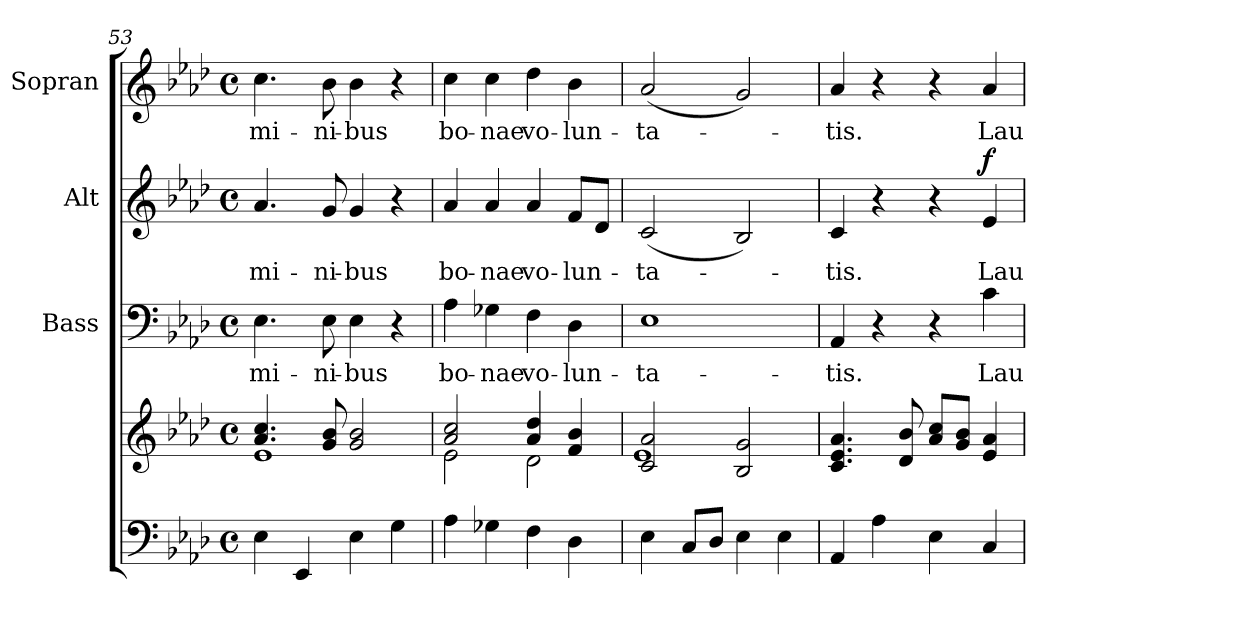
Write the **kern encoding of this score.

**kern	**kern	**kern	**text	**kern	**text	**dynam	**kern	**text
*part4	*part4	*part3	*part3	*part2	*part2	*part2	*part1	*part1
*staff5	*staff4	*staff3	*staff3	*staff2	*staff2	*staff2	*staff1	*staff1
*	*	*I"Bass	*	*I"Alt	*	*	*I"Sopran	*
*	*	*I'B.	*	*I'A.	*	*	*I'S.	*
!!LO:LB:g=z
*clefF4	*clefG2	*clefF4	*	*clefG2	*	*	*clefG2	*
*k[b-e-a-d-]	*k[b-e-a-d-]	*k[b-e-a-d-]	*	*k[b-e-a-d-]	*	*	*k[b-e-a-d-]	*
*A-:	*A-:	*A-:	*	*A-:	*	*	*A-:	*
*M4/4	*M4/4	*M4/4	*	*M4/4	*	*	*M4/4	*
*met(c)	*met(c)	*met(c)	*	*met(c)	*	*	*met(c)	*
=53	=53	=53	=53	=53	=53	=53	=53	=53
*	*^	*	*	*	*	*	*	*
!	!	!	!	!LO:LY:b	!	!LO:LY:b	!	!	!LO:LY:b
4E-\	4.a-/ 4.cc/	1e-	4.E-\	-mi-	4.a-/	-mi-	.	4.cc\	-mi-
4EE-/	.	.	.	.	.	.	.	.	.
!	!	!	!	!LO:LY:b	!	!LO:LY:b	!	!	!LO:LY:b
.	8g/ 8b-/	.	8E-\	-ni-	8g/	-ni-	.	8b-\	-ni-
!	!	!	!	!LO:LY:b	!	!LO:LY:b	!	!	!LO:LY:b
4E-\	2g/ 2b-/	.	4E-\	-bus	4g/	-bus	.	4b-\	-bus
4G\	.	.	4r	.	4r	.	.	4r	.
=54	=54	=54	=54	=54	=54	=54	=54	=54	=54
!	!	!	!	!LO:LY:b	!	!LO:LY:b	!	!	!LO:LY:b
4A-\	2a-/ 2cc/	2e-\	4A-\	bo-	4a-/	bo-	.	4cc\	bo-
!	!	!	!	!LO:LY:b	!	!LO:LY:b	!	!	!LO:LY:b
4G-X\	.	.	4G-X\	-nae	4a-/	-nae	.	4cc\	-nae
!	!	!	!	!LO:LY:b	!	!LO:LY:b	!	!	!LO:LY:b
4F\	4a-/ 4dd-/	2d-\	4F\	vo-	4a-/	vo-	.	4dd-\	vo-
!	!	!	!	!LO:LY:b	!	!LO:LY:b	!	!	!LO:LY:b
4D-\	4f/ 4b-/	.	4D-\	-lun-	8f/L	-lun-	.	4b-\	-lun-
.	.	.	.	.	8d-/J	.	.	.	.
=55	=55	=55	=55	=55	=55	=55	=55	=55	=55
!	!	!	!	!LO:LY:b	!	!LO:LY:b	!	!	!LO:LY:b
4E-\	2c/ 2a-/	1e-	1E-	-ta-	(<2c/	-ta-	.	(<2a-/	-ta-
8C/L	.	.	.	.	.	.	.	.	.
8D-/J	.	.	.	.	.	.	.	.	.
4E-\	2B-/ 2g/	.	.	.	2B-/)	.	.	2g/)	.
4E-\	.	.	.	.	.	.	.	.	.
*	*v	*v	*	*	*	*	*	*	*
=56	=56	=56	=56	=56	=56	=56	=56	=56
!	!	!	!LO:LY:b	!	!LO:LY:b	!	!	!LO:LY:b
4AA-/	4.c/ 4.e-/ 4.a-/	4AA-/	-tis.	4c/	-tis.	.	4a-/	-tis.
4A-\	.	4r	.	4r	.	.	4r	.
.	8d-/ 8b-/	.	.	.	.	.	.	.
4E-\	8a-/ 8cc/L	4r	.	4r	.	.	4r	.
.	8g/ 8b-/J	.	.	.	.	.	.	.
!	!	!	!LO:LY:b	!	!LO:LY:b	!LO:DY:a	!	!LO:LY:b
4C/	4e-/ 4a-/	4c\	Lau-	4e-/	Lau-	f	4a-/	Lau-
=	=	=	=	=	=	=	=	=
*-	*-	*-	*-	*-	*-	*-	*-	*-
